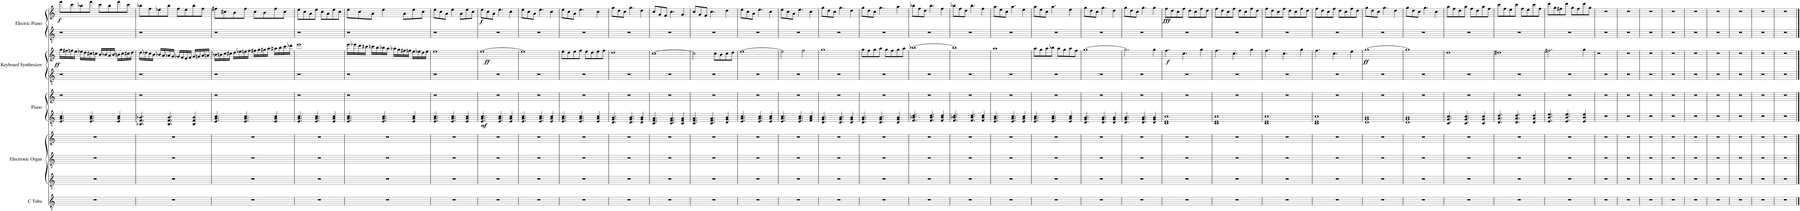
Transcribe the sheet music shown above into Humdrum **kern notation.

**kern	**kern	**kern	**kern	**kern	**kern	**dynam	**kern	**kern	**dynam	**kern	**kern	**dynam
*part5	*part4	*part4	*part4	*part3	*part3	*part3	*part2	*part2	*part2	*part1	*part1	*part1
*staff10	*staff9	*staff8	*staff7	*staff6	*staff5	*staff5/6	*staff4	*staff3	*staff3/4	*staff2	*staff1	*staff1/2
*I"C Tuba	*I"Electronic Organ	*	*	*I"Piano	*	*	*I"Keyboard Synthesizer	*	*	*I"Electric Piano	*	*
*I'C Tu.	*I'Et. Org.	*	*	*I'Pno.	*	*	*I'Synth.	*	*	*I'El. Pno.	*	*
*clefGv2	*clefGv2	*clefGv2	*clefG2	*clefGv2	*clefG2	*	*clefGv2	*clefG2	*	*clefGv2	*clefG2	*
*k[]	*k[]	*k[]	*k[]	*k[]	*k[]	*	*k[]	*k[]	*	*k[]	*k[]	*
=1	=1	=1	=1	=1	=1	=1	=1	=1	=1	=1	=1	=1
!	!	!	!	!	!	!	!	!	!LO:DY:b	!	!	!LO:DY:b
1r	1r	1r	1r	4.E/ 4.A/ 4.c/	1r	.	1r	16gg\LL	ff	1r	8fff\L	f
.	.	.	.	.	.	.	.	16ff#X\	.	.	.	.
.	.	.	.	.	.	.	.	16ffn\	.	.	8ccc\	.
.	.	.	.	.	.	.	.	16ee\JJ	.	.	.	.
.	.	.	.	.	.	.	.	16ee-X\LL	.	.	8bb-X\	.
.	.	.	.	.	.	.	.	16dd\	.	.	.	.
.	.	.	.	4.E/ 4.A/ 4.c/	.	.	.	16cc#X\	.	.	8fff\J	.
.	.	.	.	.	.	.	.	16ccn\JJ	.	.	.	.
.	.	.	.	.	.	.	.	16b/LL	.	.	8ccc\L	.
.	.	.	.	.	.	.	.	16b-X/	.	.	.	.
.	.	.	.	.	.	.	.	16a/	.	.	8bb-\	.
.	.	.	.	.	.	.	.	16b-/JJ	.	.	.	.
.	.	.	.	4E/ 4A/ 4c/	.	.	.	16bn\LL	.	.	8fff\	.
.	.	.	.	.	.	.	.	16cc\	.	.	.	.
.	.	.	.	.	.	.	.	16cc#X\	.	.	8ccc\J	.
.	.	.	.	.	.	.	.	16dd\JJ	.	.	.	.
=2	=2	=2	=2	=2	=2	=2	=2	=2	=2	=2	=2	=2
1r	1r	1r	1r	4.BB-X/ 4.F/ 4.B-X/	1r	.	1r	16dd\LL	.	1r	8bb-X\L	.
.	.	.	.	.	.	.	.	16dd-X\	.	.	.	.
.	.	.	.	.	.	.	.	16cc\	.	.	8ff\	.
.	.	.	.	.	.	.	.	16b\JJ	.	.	.	.
.	.	.	.	.	.	.	.	16b-X/LL	.	.	8ee-X\	.
.	.	.	.	.	.	.	.	16a/	.	.	.	.
.	.	.	.	4.BB-/ 4.F/ 4.B-/	.	.	.	16a-X/	.	.	8bb-\J	.
.	.	.	.	.	.	.	.	16g/JJ	.	.	.	.
.	.	.	.	.	.	.	.	16g-X/LL	.	.	8ff\L	.
.	.	.	.	.	.	.	.	16f/	.	.	.	.
.	.	.	.	.	.	.	.	16e/	.	.	8ee-\	.
.	.	.	.	.	.	.	.	16f/JJ	.	.	.	.
.	.	.	.	4BB-/ 4F/ 4B-/	.	.	.	16g-/LL	.	.	8bb-\	.
.	.	.	.	.	.	.	.	16gn/	.	.	.	.
.	.	.	.	.	.	.	.	16a-/	.	.	8ff\J	.
.	.	.	.	.	.	.	.	16an/JJ	.	.	.	.
=3	=3	=3	=3	=3	=3	=3	=3	=3	=3	=3	=3	=3
1r	1r	1r	1r	4.E/ 4.A/ 4.c/	1r	.	1r	16b-X\LL	.	1r	8ff#X\L	.
.	.	.	.	.	.	.	.	16bn\	.	.	.	.
.	.	.	.	.	.	.	.	16cc\	.	.	8cc#X\	.
.	.	.	.	.	.	.	.	16cc#X\JJ	.	.	.	.
.	.	.	.	.	.	.	.	16dd\LL	.	.	8b\	.
.	.	.	.	.	.	.	.	16ee-X\	.	.	.	.
.	.	.	.	4.E/ 4.A/ 4.c/	.	.	.	16een\	.	.	8ff#\J	.
.	.	.	.	.	.	.	.	16ff\JJ	.	.	.	.
.	.	.	.	.	.	.	.	16ff#X\LL	.	.	8cc#\L	.
.	.	.	.	.	.	.	.	16gg\	.	.	.	.
.	.	.	.	.	.	.	.	16gg#X\	.	.	8b\	.
.	.	.	.	.	.	.	.	16aa\JJ	.	.	.	.
.	.	.	.	4E/ 4A/ 4c/	.	.	.	16aa#X\LL	.	.	8ff#\	.
.	.	.	.	.	.	.	.	16bb\	.	.	.	.
.	.	.	.	.	.	.	.	16ccc\	.	.	8cc#\J	.
.	.	.	.	.	.	.	.	16ddd-X\JJ	.	.	.	.
=4	=4	=4	=4	=4	=4	=4	=4	=4	=4	=4	=4	=4
1r	1r	1r	1r	4.E/ 4.A/ 4.c/	1r	.	1r	1eee	.	1r	8ee\L	.
.	.	.	.	.	.	.	.	.	.	.	8cc\	.
.	.	.	.	.	.	.	.	.	.	.	8a\	.
.	.	.	.	4.E/ 4.A/ 4.c/	.	.	.	.	.	.	8ee\J	.
.	.	.	.	.	.	.	.	.	.	.	8cc\L	.
.	.	.	.	.	.	.	.	.	.	.	8a\	.
.	.	.	.	4E/ 4A/ 4c/	.	.	.	.	.	.	8ee\	.
.	.	.	.	.	.	.	.	.	.	.	8cc\J	.
=5	=5	=5	=5	=5	=5	=5	=5	=5	=5	=5	=5	=5
1r	1r	1r	1r	4.E/ 4.A/ 4.c/	1r	.	1r	16eee\LL	.	1r	8ee\L	.
.	.	.	.	.	.	.	.	16eee-X\	.	.	.	.
.	.	.	.	.	.	.	.	16ddd\	.	.	8cc\	.
.	.	.	.	.	.	.	.	16ccc#X\JJ	.	.	.	.
.	.	.	.	.	.	.	.	16cccn\LL	.	.	8a\J	.
.	.	.	.	.	.	.	.	16bb\	.	.	.	.
.	.	.	.	4.E/ 4.A/ 4.c/	.	.	.	16bb-X\	.	.	4ee\	.
.	.	.	.	.	.	.	.	16aa\JJ	.	.	.	.
.	.	.	.	.	.	.	.	16aa-X\LL	.	.	.	.
.	.	.	.	.	.	.	.	16gg\	.	.	.	.
.	.	.	.	.	.	.	.	16ff#X\	.	.	8a\L	.
.	.	.	.	.	.	.	.	16ffn\JJ	.	.	.	.
.	.	.	.	4E/ 4A/ 4c/	.	.	.	16ee\LL	.	.	8ee\	.
.	.	.	.	.	.	.	.	16ee-X\	.	.	.	.
.	.	.	.	.	.	.	.	16dd\	.	.	8cc\J	.
.	.	.	.	.	.	.	.	16ee-\JJ	.	.	.	.
=6	=6	=6	=6	=6	=6	=6	=6	=6	=6	=6	=6	=6
1r	1r	1r	1r	4.E/ 4.A/ 4.c/	1r	.	1r	1ee	.	1r	8ee\L	.
.	.	.	.	.	.	.	.	.	.	.	8cc\	.
.	.	.	.	.	.	.	.	.	.	.	8a\J	.
.	.	.	.	4.E/ 4.A/ 4.c/	.	.	.	.	.	.	4ee\	.
.	.	.	.	.	.	.	.	.	.	.	8a\L	.
.	.	.	.	4E/ 4A/ 4c/	.	.	.	.	.	.	8ee\	.
.	.	.	.	.	.	.	.	.	.	.	8cc\J	.
=7	=7	=7	=7	=7	=7	=7	=7	=7	=7	=7	=7	=7
!	!	!	!	!	!	!LO:DY:b=2	!	!	!LO:DY:b	!	!	!LO:DY:b
1r	1r	1r	1r	4.E/ 4.A/ 4.c/	1r	mf	1r	[1ee	ff	1r	8ee\L	f
.	.	.	.	.	.	.	.	.	.	.	8cc\	.
.	.	.	.	.	.	.	.	.	.	.	8a\J	.
.	.	.	.	4.E/ 4.A/ 4.c/	.	.	.	.	.	.	4.ee\	.
.	.	.	.	4E/ 4A/ 4c/	.	.	.	.	.	.	4cc\	.
=8	=8	=8	=8	=8	=8	=8	=8	=8	=8	=8	=8	=8
1r	1r	1r	1r	4.E/ 4.A/ 4.c/	1r	.	1r	1ee]	.	1r	8ee\L	.
.	.	.	.	.	.	.	.	.	.	.	8cc\	.
.	.	.	.	.	.	.	.	.	.	.	8a\J	.
.	.	.	.	4.E/ 4.A/ 4.c/	.	.	.	.	.	.	4.ee\	.
.	.	.	.	4E/ 4A/ 4c/	.	.	.	.	.	.	4cc\	.
=9	=9	=9	=9	=9	=9	=9	=9	=9	=9	=9	=9	=9
1r	1r	1r	1r	4.E/ 4.A/ 4.c/	1r	.	1r	8ee\L	.	1r	8ee\L	.
.	.	.	.	.	.	.	.	8dd\	.	.	8cc\	.
.	.	.	.	.	.	.	.	8ee\	.	.	8a\J	.
.	.	.	.	4.E/ 4.A/ 4.c/	.	.	.	8ff\J	.	.	4.ee\	.
.	.	.	.	.	.	.	.	8ee\L	.	.	.	.
.	.	.	.	.	.	.	.	8dd\	.	.	.	.
.	.	.	.	4E/ 4A/ 4c/	.	.	.	8ee\	.	.	4cc\	.
.	.	.	.	.	.	.	.	8ff\J	.	.	.	.
=10	=10	=10	=10	=10	=10	=10	=10	=10	=10	=10	=10	=10
1r	1r	1r	1r	4.D/ 4.G/ 4.B/	1r	.	1r	1dd	.	1r	8gg\L	.
.	.	.	.	.	.	.	.	.	.	.	8dd\	.
.	.	.	.	.	.	.	.	.	.	.	8cc\J	.
.	.	.	.	4.D/ 4.G/ 4.B/	.	.	.	.	.	.	4.gg\	.
.	.	.	.	4D/ 4G/ 4B/	.	.	.	.	.	.	4dd\	.
=11	=11	=11	=11	=11	=11	=11	=11	=11	=11	=11	=11	=11
1r	1r	1r	1r	4.C/ 4.F/ 4.A/	1r	.	1r	[1cc	.	1r	8cc/L	.
.	.	.	.	.	.	.	.	.	.	.	8g/	.
.	.	.	.	.	.	.	.	.	.	.	8f/J	.
.	.	.	.	4.C/ 4.F/ 4.A/	.	.	.	.	.	.	4.cc\	.
.	.	.	.	4C/ 4F/ 4A/	.	.	.	.	.	.	4g/	.
=12	=12	=12	=12	=12	=12	=12	=12	=12	=12	=12	=12	=12
1r	1r	1r	1r	4.C/ 4.F/ 4.A/	1r	.	1r	2cc\]	.	1r	8cc/L	.
.	.	.	.	.	.	.	.	.	.	.	8g/	.
.	.	.	.	.	.	.	.	.	.	.	8f/J	.
.	.	.	.	4.C/ 4.F/ 4.A/	.	.	.	.	.	.	4.cc\	.
.	.	.	.	.	.	.	.	8cc\L	.	.	.	.
.	.	.	.	.	.	.	.	8b\	.	.	.	.
.	.	.	.	4D/ 4G/ 4B/	.	.	.	8cc\	.	.	4dd\	.
.	.	.	.	.	.	.	.	8dd\J	.	.	.	.
=13	=13	=13	=13	=13	=13	=13	=13	=13	=13	=13	=13	=13
1r	1r	1r	1r	4.E/ 4.A/ 4.c/	1r	.	1r	[1ee	.	1r	8ee\L	.
.	.	.	.	.	.	.	.	.	.	.	8cc\	.
.	.	.	.	.	.	.	.	.	.	.	8a\J	.
.	.	.	.	4.E/ 4.A/ 4.c/	.	.	.	.	.	.	4.ee\	.
.	.	.	.	4E/ 4A/ 4c/	.	.	.	.	.	.	4cc\	.
=14	=14	=14	=14	=14	=14	=14	=14	=14	=14	=14	=14	=14
1r	1r	1r	1r	4.E/ 4.A/ 4.c/	1r	.	1r	2ee\]	.	1r	8ee\L	.
.	.	.	.	.	.	.	.	.	.	.	8cc\	.
.	.	.	.	.	.	.	.	.	.	.	8a\J	.
.	.	.	.	4.E/ 4.A/ 4.c/	.	.	.	.	.	.	4.ee\	.
.	.	.	.	.	.	.	.	2ff\	.	.	.	.
.	.	.	.	4F/ 4A/ 4c/	.	.	.	.	.	.	4cc\	.
=15	=15	=15	=15	=15	=15	=15	=15	=15	=15	=15	=15	=15
1r	1r	1r	1r	4.D/ 4.G/ 4.B/	1r	.	1r	1gg	.	1r	8gg\L	.
.	.	.	.	.	.	.	.	.	.	.	8dd\	.
.	.	.	.	.	.	.	.	.	.	.	8cc\J	.
.	.	.	.	4.D/ 4.G/ 4.B/	.	.	.	.	.	.	4.gg\	.
.	.	.	.	4D/ 4G/ 4B/	.	.	.	.	.	.	4dd\	.
=16	=16	=16	=16	=16	=16	=16	=16	=16	=16	=16	=16	=16
1r	1r	1r	1r	4.D/ 4.G/ 4.B/	1r	.	1r	8gg\L	.	1r	8gg\L	.
.	.	.	.	.	.	.	.	8ff\	.	.	8dd\	.
.	.	.	.	.	.	.	.	8gg\	.	.	8cc\J	.
.	.	.	.	4.D/ 4.G/ 4.B/	.	.	.	8aa\J	.	.	4.gg\	.
.	.	.	.	.	.	.	.	8gg\L	.	.	.	.
.	.	.	.	.	.	.	.	8ff\	.	.	.	.
.	.	.	.	4D/ 4G/ 4B/	.	.	.	8gg\	.	.	4aa\	.
.	.	.	.	.	.	.	.	8aa\J	.	.	.	.
=17	=17	=17	=17	=17	=17	=17	=17	=17	=17	=17	=17	=17
1r	1r	1r	1r	4.F/ 4.B-X/ 4.d/	1r	.	1r	[1bb-X	.	1r	8bb-X\L	.
.	.	.	.	.	.	.	.	.	.	.	8ff\	.
.	.	.	.	.	.	.	.	.	.	.	8dd\J	.
.	.	.	.	4.F/ 4.B-/ 4.d/	.	.	.	.	.	.	4.bb-\	.
.	.	.	.	4F/ 4B-/ 4d/	.	.	.	.	.	.	4ff\	.
=18	=18	=18	=18	=18	=18	=18	=18	=18	=18	=18	=18	=18
1r	1r	1r	1r	4.F/ 4.B-X/ 4.d/	1r	.	1r	1bb-]	.	1r	8bb-X\L	.
.	.	.	.	.	.	.	.	.	.	.	8ff\	.
.	.	.	.	.	.	.	.	.	.	.	8dd\J	.
.	.	.	.	4.F/ 4.B-/ 4.d/	.	.	.	.	.	.	4.bb-\	.
.	.	.	.	4F/ 4B-/ 4d/	.	.	.	.	.	.	4ff\	.
=19	=19	=19	=19	=19	=19	=19	=19	=19	=19	=19	=19	=19
1r	1r	1r	1r	4.E/ 4.A/ 4.c/	1r	.	1r	1aa	.	1r	8aa\L	.
.	.	.	.	.	.	.	.	.	.	.	8ee\	.
.	.	.	.	.	.	.	.	.	.	.	8cc\J	.
.	.	.	.	4.E/ 4.A/ 4.c/	.	.	.	.	.	.	4.aa\	.
.	.	.	.	4E/ 4A/ 4c/	.	.	.	.	.	.	4ee\	.
=20	=20	=20	=20	=20	=20	=20	=20	=20	=20	=20	=20	=20
1r	1r	1r	1r	4.E/ 4.A/ 4.c/	1r	.	1r	8aa\L	.	1r	8aa\L	.
.	.	.	.	.	.	.	.	8gg\	.	.	8ee\	.
.	.	.	.	.	.	.	.	8aa\	.	.	8cc\J	.
.	.	.	.	4.E/ 4.A/ 4.c/	.	.	.	8bb-X\J	.	.	4.aa\	.
.	.	.	.	.	.	.	.	8aa\L	.	.	.	.
.	.	.	.	.	.	.	.	8gg\	.	.	.	.
.	.	.	.	4E/ 4A/ 4c/	.	.	.	8aa\	.	.	4ee\	.
.	.	.	.	.	.	.	.	8ff\J	.	.	.	.
=21	=21	=21	=21	=21	=21	=21	=21	=21	=21	=21	=21	=21
1r	1r	1r	1r	4.D/ 4.G/ 4.B/	1r	.	1r	[1gg	.	1r	8gg\L	.
.	.	.	.	.	.	.	.	.	.	.	8dd\	.
.	.	.	.	.	.	.	.	.	.	.	8cc\J	.
.	.	.	.	4.D/ 4.G/ 4.B/	.	.	.	.	.	.	4.gg\	.
.	.	.	.	4D/ 4G/ 4B/	.	.	.	.	.	.	4dd\	.
=22	=22	=22	=22	=22	=22	=22	=22	=22	=22	=22	=22	=22
1r	1r	1r	1r	4.D/ 4.G/ 4.B/	1r	.	1r	2.gg\]	.	1r	8gg\L	.
.	.	.	.	.	.	.	.	.	.	.	8dd\	.
.	.	.	.	.	.	.	.	.	.	.	8cc\J	.
.	.	.	.	4.D/ 4.G/ 4.B/	.	.	.	.	.	.	4.gg\	.
.	.	.	.	4D/ 4G/ 4B/	.	.	.	4gg\	.	.	4gg\	.
=23	=23	=23	=23	=23	=23	=23	=23	=23	=23	=23	=23	=23
!	!	!	!	!	!	!	!	!	!LO:DY:b	!	!	!LO:DY:b
1r	1r	1r	1r	1C 1E 1c	1r	.	1r	4.ff\	f	1r	8ff\L	fff
.	.	.	.	.	.	.	.	.	.	.	8dd\	.
.	.	.	.	.	.	.	.	.	.	.	8cc\	.
.	.	.	.	.	.	.	.	4.cc\	.	.	8ff\J	.
.	.	.	.	.	.	.	.	.	.	.	8dd\L	.
.	.	.	.	.	.	.	.	.	.	.	8cc\	.
.	.	.	.	.	.	.	.	4gg\	.	.	8ff\	.
.	.	.	.	.	.	.	.	.	.	.	8dd\J	.
=24	=24	=24	=24	=24	=24	=24	=24	=24	=24	=24	=24	=24
1r	1r	1r	1r	1C 1E 1c	1r	.	1r	4.ff\	.	1r	8ff\L	.
.	.	.	.	.	.	.	.	.	.	.	8dd\	.
.	.	.	.	.	.	.	.	.	.	.	8cc\	.
.	.	.	.	.	.	.	.	4.cc\	.	.	8ff\J	.
.	.	.	.	.	.	.	.	.	.	.	8dd\L	.
.	.	.	.	.	.	.	.	.	.	.	8cc\	.
.	.	.	.	.	.	.	.	4gg\	.	.	8ff\	.
.	.	.	.	.	.	.	.	.	.	.	8dd\J	.
=25	=25	=25	=25	=25	=25	=25	=25	=25	=25	=25	=25	=25
1r	1r	1r	1r	1C 1E 1c	1r	.	1r	4.ff\	.	1r	8ff\L	.
.	.	.	.	.	.	.	.	.	.	.	8dd\	.
.	.	.	.	.	.	.	.	.	.	.	8cc\	.
.	.	.	.	.	.	.	.	4.cc\	.	.	8ff\J	.
.	.	.	.	.	.	.	.	.	.	.	8dd\L	.
.	.	.	.	.	.	.	.	.	.	.	8cc\	.
.	.	.	.	.	.	.	.	4gg\	.	.	8ff\	.
.	.	.	.	.	.	.	.	.	.	.	8dd\J	.
=26	=26	=26	=26	=26	=26	=26	=26	=26	=26	=26	=26	=26
1r	1r	1r	1r	1C 1E 1c	1r	.	1r	4.ff\	.	1r	8ff\L	.
.	.	.	.	.	.	.	.	.	.	.	8dd\	.
.	.	.	.	.	.	.	.	.	.	.	8cc\	.
.	.	.	.	.	.	.	.	4.cc\	.	.	8ff\J	.
.	.	.	.	.	.	.	.	.	.	.	8dd\L	.
.	.	.	.	.	.	.	.	.	.	.	8cc\	.
.	.	.	.	.	.	.	.	4ee\	.	.	8ff\	.
.	.	.	.	.	.	.	.	.	.	.	8dd\J	.
=27	=27	=27	=27	=27	=27	=27	=27	=27	=27	=27	=27	=27
!	!	!	!	!	!	!	!	!	!LO:DY:b	!	!	!
1r	1r	1r	1r	1D 1G 1B	1r	.	1r	[1gg	ff	1r	8gg\L	.
.	.	.	.	.	.	.	.	.	.	.	8dd\	.
.	.	.	.	.	.	.	.	.	.	.	8cc\J	.
.	.	.	.	.	.	.	.	.	.	.	4.gg\	.
.	.	.	.	.	.	.	.	.	.	.	4dd\	.
=28	=28	=28	=28	=28	=28	=28	=28	=28	=28	=28	=28	=28
1r	1r	1r	1r	1D 1G 1B	1r	.	1r	1gg]	.	1r	8gg\L	.
.	.	.	.	.	.	.	.	.	.	.	8dd\	.
.	.	.	.	.	.	.	.	.	.	.	8cc\J	.
.	.	.	.	.	.	.	.	.	.	.	4.gg\	.
.	.	.	.	.	.	.	.	.	.	.	4cc\	.
=29	=29	=29	=29	=29	=29	=29	=29	=29	=29	=29	=29	=29
1r	1r	1r	1r	4.C/ 4.G/ 4.c/	1r	.	1r	1dd	.	1r	8aa\L	.
.	.	.	.	.	.	.	.	.	.	.	8ff\	.
.	.	.	.	.	.	.	.	.	.	.	8dd\	.
.	.	.	.	4.C/ 4.G/ 4.c/	.	.	.	.	.	.	8aa\J	.
.	.	.	.	.	.	.	.	.	.	.	8ff\L	.
.	.	.	.	.	.	.	.	.	.	.	8dd\	.
.	.	.	.	4C/ 4G/ 4c/	.	.	.	.	.	.	8aa\	.
.	.	.	.	.	.	.	.	.	.	.	8ff\J	.
=30	=30	=30	=30	=30	=30	=30	=30	=30	=30	=30	=30	=30
1r	1r	1r	1r	4.D/ 4.A/ 4.d/	1r	.	1r	1dd#X	.	1r	8ccc\L	.
.	.	.	.	.	.	.	.	.	.	.	8ff\	.
.	.	.	.	.	.	.	.	.	.	.	8ee\	.
.	.	.	.	4.D/ 4.A/ 4.d/	.	.	.	.	.	.	8ccc\J	.
.	.	.	.	.	.	.	.	.	.	.	8ff\L	.
.	.	.	.	.	.	.	.	.	.	.	8ee\	.
.	.	.	.	4D/ 4A/ 4d/	.	.	.	.	.	.	8ccc\	.
.	.	.	.	.	.	.	.	.	.	.	8ff\J	.
=31	=31	=31	=31	=31	=31	=31	=31	=31	=31	=31	=31	=31
1r	1r	1r	1r	4.E/ 4.B/ 4.e/	1r	.	1r	2.ff#X\	.	1r	8ddd\L	.
.	.	.	.	.	.	.	.	.	.	.	8gg\	.
.	.	.	.	.	.	.	.	.	.	.	8ff#X\	.
.	.	.	.	4.E/ 4.B/ 4.e/	.	.	.	.	.	.	8ddd\J	.
.	.	.	.	.	.	.	.	.	.	.	8gg\L	.
.	.	.	.	.	.	.	.	.	.	.	8ff#\	.
.	.	.	.	4E/ 4B/ 4e/	.	.	.	4gg\	.	.	8ddd\	.
.	.	.	.	.	.	.	.	.	.	.	8gg\J	.
=32	=32	=32	=32	=32	=32	=32	=32	=32	=32	=32	=32	=32
1r	1r	1r	1r	1r	1r	.	1r	1r	.	1r	1r	.
=33	=33	=33	=33	=33	=33	=33	=33	=33	=33	=33	=33	=33
1r	1r	1r	1r	1r	1r	.	1r	1r	.	1r	1r	.
=34	=34	=34	=34	=34	=34	=34	=34	=34	=34	=34	=34	=34
1r	1r	1r	1r	1r	1r	.	1r	1r	.	1r	1r	.
=35	=35	=35	=35	=35	=35	=35	=35	=35	=35	=35	=35	=35
1r	1r	1r	1r	1r	1r	.	1r	1r	.	1r	1r	.
=36	=36	=36	=36	=36	=36	=36	=36	=36	=36	=36	=36	=36
1r	1r	1r	1r	1r	1r	.	1r	1r	.	1r	1r	.
=37	=37	=37	=37	=37	=37	=37	=37	=37	=37	=37	=37	=37
1r	1r	1r	1r	1r	1r	.	1r	1r	.	1r	1r	.
=38	=38	=38	=38	=38	=38	=38	=38	=38	=38	=38	=38	=38
1r	1r	1r	1r	1r	1r	.	1r	1r	.	1r	1r	.
=39	=39	=39	=39	=39	=39	=39	=39	=39	=39	=39	=39	=39
1r	1r	1r	1r	1r	1r	.	1r	1r	.	1r	1r	.
=40	=40	=40	=40	=40	=40	=40	=40	=40	=40	=40	=40	=40
1r	1r	1r	1r	1r	1r	.	1r	1r	.	1r	1r	.
==	==	==	==	==	==	==	==	==	==	==	==	==
*-	*-	*-	*-	*-	*-	*-	*-	*-	*-	*-	*-	*-
